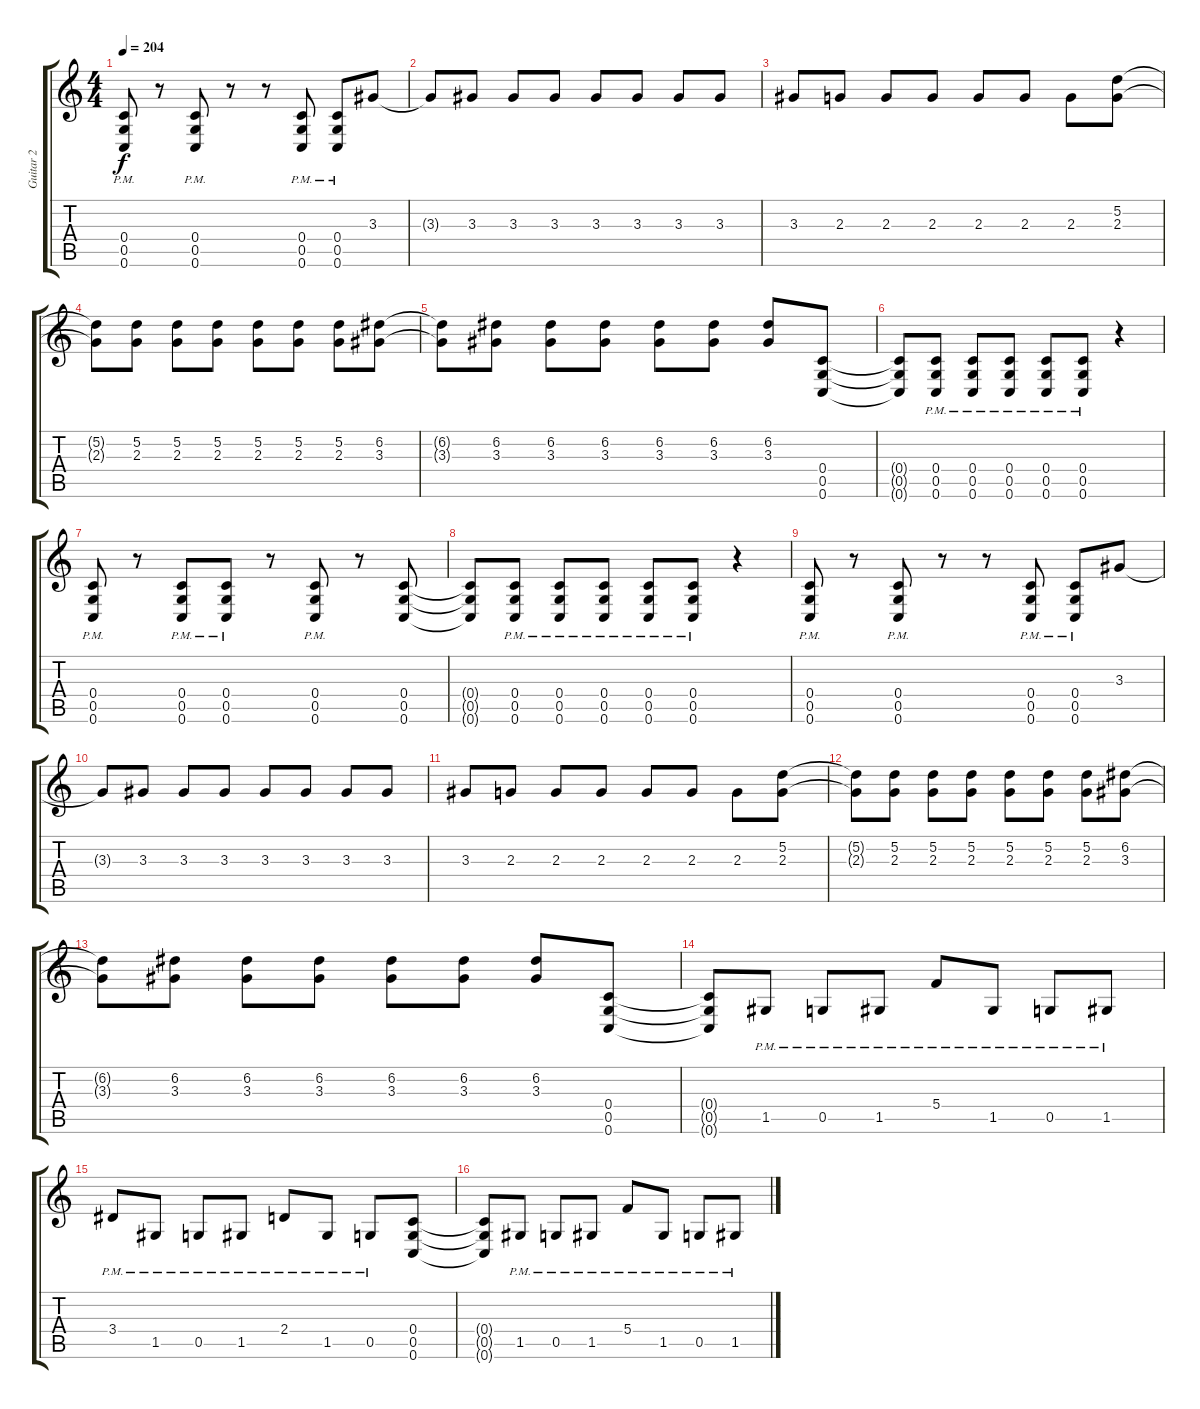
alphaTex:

\track ("Guitar 2" "Guitar 2") {instrument distortionguitar}
\staff {score tabs}
\tuning (D4 A3 F3 C3 G2 C2) {hide}
\ts (4 4)
\tempo 204
\clef g2
\ks c
(0.4{pm} 0.5{pm} 0.6{pm}).8{dy f} r.8 (0.4{pm} 0.5{pm} 0.6{pm}).8 r.8 r.8 (0.4{pm} 0.5{pm} 0.6{pm}).8 (0.4{pm} 0.5{pm} 0.6{pm}).8 3.3.8 |
3.3{t}.8 3.3.8 3.3.8 3.3.8 3.3.8 3.3.8 3.3.8 3.3.8 |
3.3.8 2.3.8 2.3.8 2.3.8 2.3.8 2.3.8 2.3.8 (5.2 2.3).8 |
(5.2{t} 2.3{t}).8 (5.2 2.3).8 (5.2 2.3).8 (5.2 2.3).8 (5.2 2.3).8 (5.2 2.3).8 (5.2 2.3).8 (6.2 3.3).8 |
(6.2{t} 3.3{t}).8 (6.2 3.3).8 (6.2 3.3).8 (6.2 3.3).8 (6.2 3.3).8 (6.2 3.3).8 (6.2 3.3).8 (0.4 0.5 0.6).8 |
(0.4{t} 0.5{t} 0.6{t}).8 (0.4{pm} 0.5{pm} 0.6{pm}).8 (0.4{pm} 0.5{pm} 0.6{pm}).8 (0.4{pm} 0.5{pm} 0.6{pm}).8 (0.4{pm} 0.5{pm} 0.6{pm}).8 (0.4{pm} 0.5{pm} 0.6{pm}).8 r.4 |
(0.4{pm} 0.5{pm} 0.6{pm}).8 r.8 (0.4{pm} 0.5{pm} 0.6{pm}).8 (0.4{pm} 0.5{pm} 0.6{pm}).8 r.8 (0.4{pm} 0.5{pm} 0.6{pm}).8 r.8 (0.4 0.5 0.6).8 |
(0.4{t} 0.5{t} 0.6{t}).8 (0.4{pm} 0.5{pm} 0.6{pm}).8 (0.4{pm} 0.5{pm} 0.6{pm}).8 (0.4{pm} 0.5{pm} 0.6{pm}).8 (0.4{pm} 0.5{pm} 0.6{pm}).8 (0.4{pm} 0.5{pm} 0.6{pm}).8 r.4 |
(0.4{pm} 0.5{pm} 0.6{pm}).8 r.8 (0.4{pm} 0.5{pm} 0.6{pm}).8 r.8 r.8 (0.4{pm} 0.5{pm} 0.6{pm}).8 (0.4{pm} 0.5{pm} 0.6{pm}).8 3.3.8 |
3.3{t}.8 3.3.8 3.3.8 3.3.8 3.3.8 3.3.8 3.3.8 3.3.8 |
3.3.8 2.3.8 2.3.8 2.3.8 2.3.8 2.3.8 2.3.8 (5.2 2.3).8 |
(5.2{t} 2.3{t}).8 (5.2 2.3).8 (5.2 2.3).8 (5.2 2.3).8 (5.2 2.3).8 (5.2 2.3).8 (5.2 2.3).8 (6.2 3.3).8 |
(6.2{t} 3.3{t}).8 (6.2 3.3).8 (6.2 3.3).8 (6.2 3.3).8 (6.2 3.3).8 (6.2 3.3).8 (6.2 3.3).8 (0.4 0.5 0.6).8 |
(0.4{t} 0.5{t} 0.6{t}).8 1.5{pm}.8 0.5{pm}.8 1.5{pm}.8 5.4{pm}.8 1.5{pm}.8 0.5{pm}.8 1.5{pm}.8 |
3.4{pm}.8 1.5{pm}.8 0.5{pm}.8 1.5{pm}.8 2.4{pm}.8 1.5{pm}.8 0.5{pm}.8 (0.4 0.5 0.6).8 |
(0.4{t} 0.5{t} 0.6{t}).8 1.5{pm}.8 0.5{pm}.8 1.5{pm}.8 5.4{pm}.8 1.5{pm}.8 0.5{pm}.8 1.5{pm}.8
